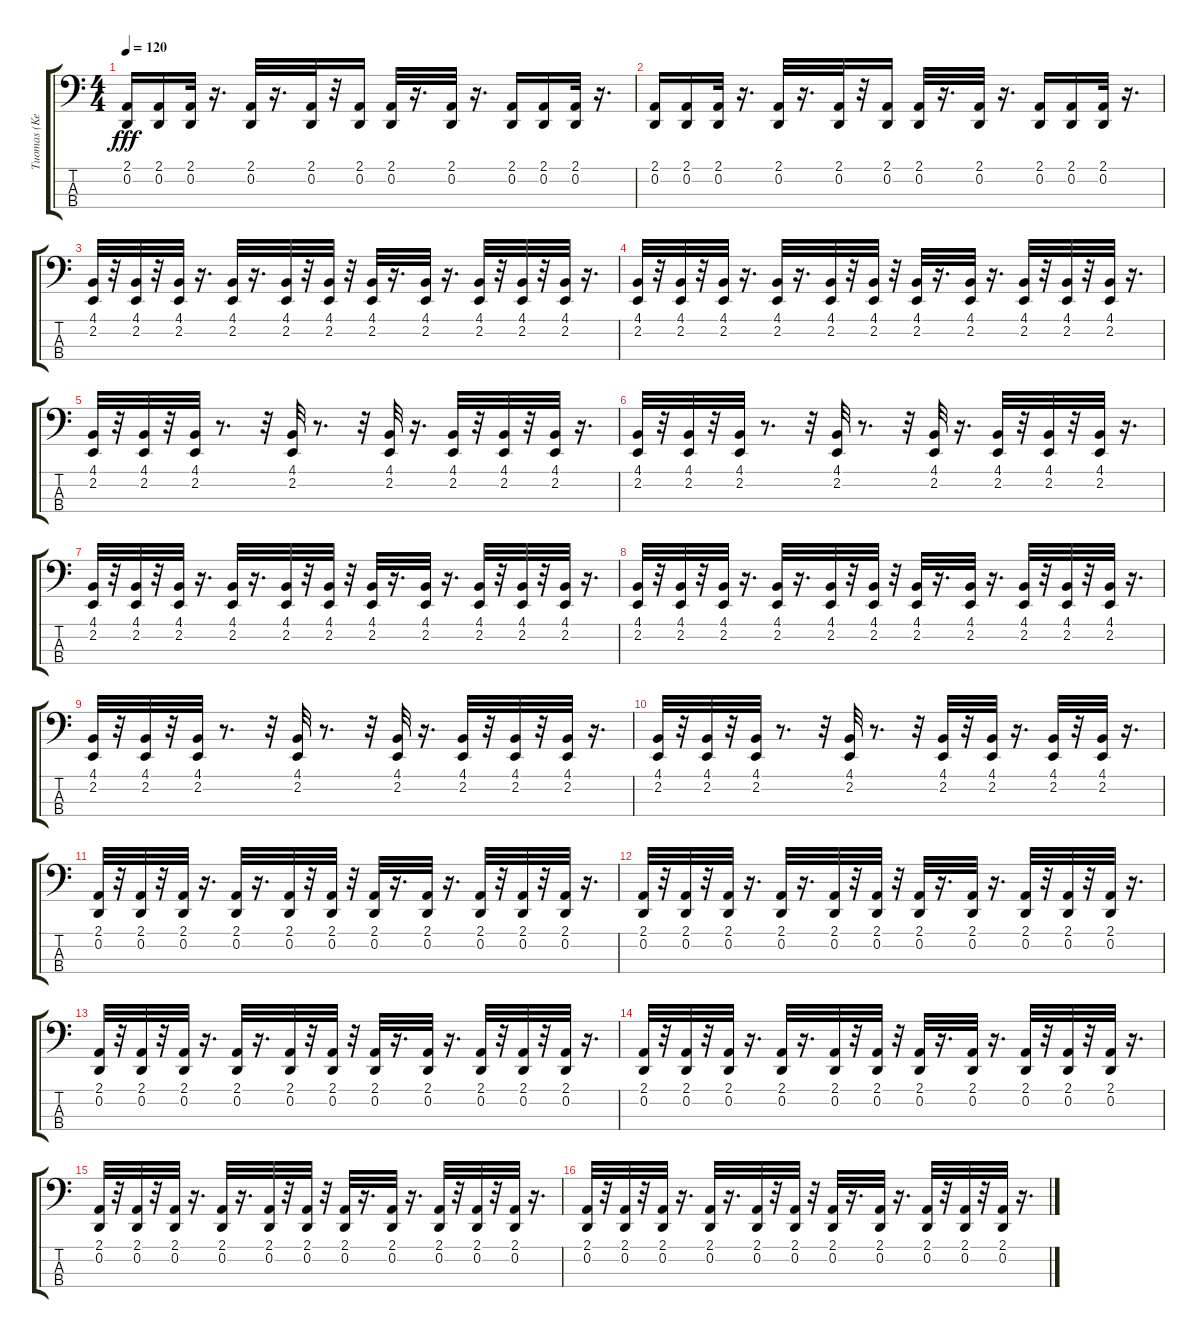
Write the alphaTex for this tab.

\track ("Tuomas (Keyboards)" "Tuomas (Ke") {instrument stringensemble1}
\staff {score tabs}
\tuning (G2 D2 A1 E1) {hide}
\ts (4 4)
\tempo 120
\clef f4
\ks c
(2.1 0.2).16{dy fff} (2.1 0.2).16 (2.1 0.2).32 r.16{d} (2.1 0.2).32 r.16{d} (2.1 0.2).32 r.32 (2.1 0.2).16 (2.1 0.2).32 r.16{d} (2.1 0.2).32 r.16{d} (2.1 0.2).16 (2.1 0.2).16 (2.1 0.2).32 r.16{d} |
(2.1 0.2).16 (2.1 0.2).16 (2.1 0.2).32 r.16{d} (2.1 0.2).32 r.16{d} (2.1 0.2).32 r.32 (2.1 0.2).16 (2.1 0.2).32 r.16{d} (2.1 0.2).32 r.16{d} (2.1 0.2).16 (2.1 0.2).16 (2.1 0.2).32 r.16{d} |
(4.1 2.2).32 r.32 (4.1 2.2).32 r.32 (4.1 2.2).32 r.16{d} (4.1 2.2).32 r.16{d} (4.1 2.2).32 r.32 (4.1 2.2).32 r.32 (4.1 2.2).32 r.16{d} (4.1 2.2).32 r.16{d} (4.1 2.2).32 r.32 (4.1 2.2).32 r.32 (4.1 2.2).32 r.16{d} |
(4.1 2.2).32 r.32 (4.1 2.2).32 r.32 (4.1 2.2).32 r.16{d} (4.1 2.2).32 r.16{d} (4.1 2.2).32 r.32 (4.1 2.2).32 r.32 (4.1 2.2).32 r.16{d} (4.1 2.2).32 r.16{d} (4.1 2.2).32 r.32 (4.1 2.2).32 r.32 (4.1 2.2).32 r.16{d} |
(4.1 2.2).32 r.32 (4.1 2.2).32 r.32 (4.1 2.2).32 r.8{d} r.32 (4.1 2.2).32 r.8{d} r.32 (4.1 2.2).32 r.16{d} (4.1 2.2).32 r.32 (4.1 2.2).32 r.32 (4.1 2.2).32 r.16{d} |
(4.1 2.2).32 r.32 (4.1 2.2).32 r.32 (4.1 2.2).32 r.8{d} r.32 (4.1 2.2).32 r.8{d} r.32 (4.1 2.2).32 r.16{d} (4.1 2.2).32 r.32 (4.1 2.2).32 r.32 (4.1 2.2).32 r.16{d} |
(4.1 2.2).32 r.32 (4.1 2.2).32 r.32 (4.1 2.2).32 r.16{d} (4.1 2.2).32 r.16{d} (4.1 2.2).32 r.32 (4.1 2.2).32 r.32 (4.1 2.2).32 r.16{d} (4.1 2.2).32 r.16{d} (4.1 2.2).32 r.32 (4.1 2.2).32 r.32 (4.1 2.2).32 r.16{d} |
(4.1 2.2).32 r.32 (4.1 2.2).32 r.32 (4.1 2.2).32 r.16{d} (4.1 2.2).32 r.16{d} (4.1 2.2).32 r.32 (4.1 2.2).32 r.32 (4.1 2.2).32 r.16{d} (4.1 2.2).32 r.16{d} (4.1 2.2).32 r.32 (4.1 2.2).32 r.32 (4.1 2.2).32 r.16{d} |
(4.1 2.2).32 r.32 (4.1 2.2).32 r.32 (4.1 2.2).32 r.8{d} r.32 (4.1 2.2).32 r.8{d} r.32 (4.1 2.2).32 r.16{d} (4.1 2.2).32 r.32 (4.1 2.2).32 r.32 (4.1 2.2).32 r.16{d} |
(4.1 2.2).32 r.32 (4.1 2.2).32 r.32 (4.1 2.2).32 r.8{d} r.32 (4.1 2.2).32 r.8{d} r.32 (4.1 2.2).32 r.32 (4.1 2.2).32 r.16{d} (4.1 2.2).32 r.32 (4.1 2.2).32 r.16{d} |
(2.1 0.2).32 r.32 (2.1 0.2).32 r.32 (2.1 0.2).32 r.16{d} (2.1 0.2).32 r.16{d} (2.1 0.2).32 r.32 (2.1 0.2).32 r.32 (2.1 0.2).32 r.16{d} (2.1 0.2).32 r.16{d} (2.1 0.2).32 r.32 (2.1 0.2).32 r.32 (2.1 0.2).32 r.16{d} |
(2.1 0.2).32 r.32 (2.1 0.2).32 r.32 (2.1 0.2).32 r.16{d} (2.1 0.2).32 r.16{d} (2.1 0.2).32 r.32 (2.1 0.2).32 r.32 (2.1 0.2).32 r.16{d} (2.1 0.2).32 r.16{d} (2.1 0.2).32 r.32 (2.1 0.2).32 r.32 (2.1 0.2).32 r.16{d} |
(2.1 0.2).32 r.32 (2.1 0.2).32 r.32 (2.1 0.2).32 r.16{d} (2.1 0.2).32 r.16{d} (2.1 0.2).32 r.32 (2.1 0.2).32 r.32 (2.1 0.2).32 r.16{d} (2.1 0.2).32 r.16{d} (2.1 0.2).32 r.32 (2.1 0.2).32 r.32 (2.1 0.2).32 r.16{d} |
(2.1 0.2).32 r.32 (2.1 0.2).32 r.32 (2.1 0.2).32 r.16{d} (2.1 0.2).32 r.16{d} (2.1 0.2).32 r.32 (2.1 0.2).32 r.32 (2.1 0.2).32 r.16{d} (2.1 0.2).32 r.16{d} (2.1 0.2).32 r.32 (2.1 0.2).32 r.32 (2.1 0.2).32 r.16{d} |
(2.1 0.2).32 r.32 (2.1 0.2).32 r.32 (2.1 0.2).32 r.16{d} (2.1 0.2).32 r.16{d} (2.1 0.2).32 r.32 (2.1 0.2).32 r.32 (2.1 0.2).32 r.16{d} (2.1 0.2).32 r.16{d} (2.1 0.2).32 r.32 (2.1 0.2).32 r.32 (2.1 0.2).32 r.16{d} |
(2.1 0.2).32 r.32 (2.1 0.2).32 r.32 (2.1 0.2).32 r.16{d} (2.1 0.2).32 r.16{d} (2.1 0.2).32 r.32 (2.1 0.2).32 r.32 (2.1 0.2).32 r.16{d} (2.1 0.2).32 r.16{d} (2.1 0.2).32 r.32 (2.1 0.2).32 r.32 (2.1 0.2).32 r.16{d}
